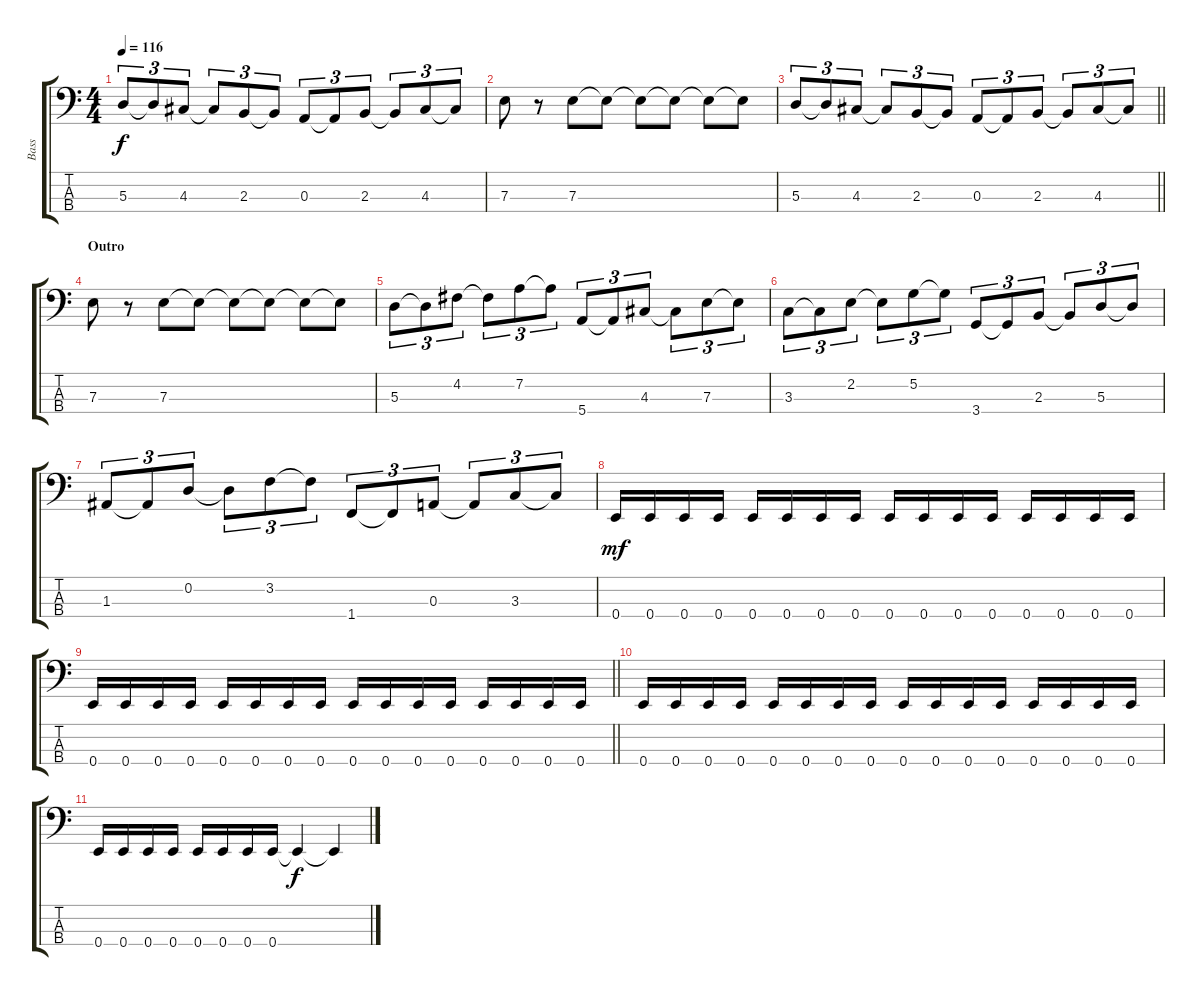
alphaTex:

\track ("Bass" "Bass") {instrument electricbassfinger}
\staff {score tabs}
\tuning (G2 D2 A1 E1) {hide}
\ts (4 4)
\tempo 116
\clef f4
\ks c
5.3.8{tu (3 2) dy f} 5.3{t}.8{tu (3 2)} 4.3.8{tu (3 2)} 4.3{t}.8{tu (3 2)} 2.3.8{tu (3 2)} 2.3{t}.8{tu (3 2)} 0.3.8{tu (3 2)} 0.3{t}.8{tu (3 2)} 2.3.8{tu (3 2)} 2.3{t}.8{tu (3 2)} 4.3.8{tu (3 2)} 4.3{t}.8{tu (3 2)} |
7.3.8 r.8 7.3.8 7.3{t}.8 7.3{t}.8 7.3{t}.8 7.3{t}.8 7.3{t}.8 |
\barLineRight lightlight
5.3.8{tu (3 2)} 5.3{t}.8{tu (3 2)} 4.3.8{tu (3 2)} 4.3{t}.8{tu (3 2)} 2.3.8{tu (3 2)} 2.3{t}.8{tu (3 2)} 0.3.8{tu (3 2)} 0.3{t}.8{tu (3 2)} 2.3.8{tu (3 2)} 2.3{t}.8{tu (3 2)} 4.3.8{tu (3 2)} 4.3{t}.8{tu (3 2)} |
\section ("" "Outro")
7.3.8 r.8 7.3.8 7.3{t}.8 7.3{t}.8 7.3{t}.8 7.3{t}.8 7.3{t}.8 |
5.3.8{tu (3 2)} 5.3{t}.8{tu (3 2)} 4.2.8{tu (3 2)} 4.2{t}.8{tu (3 2)} 7.2.8{tu (3 2)} 7.2{t}.8{tu (3 2)} 5.4.8{tu (3 2)} 5.4{t}.8{tu (3 2)} 4.3.8{tu (3 2)} 4.3{t}.8{tu (3 2)} 7.3.8{tu (3 2)} 7.3{t}.8{tu (3 2)} |
3.3.8{tu (3 2)} 3.3{t}.8{tu (3 2)} 2.2.8{tu (3 2)} 2.2{t}.8{tu (3 2)} 5.2.8{tu (3 2)} 5.2{t}.8{tu (3 2)} 3.4.8{tu (3 2)} 3.4{t}.8{tu (3 2)} 2.3.8{tu (3 2)} 2.3{t}.8{tu (3 2)} 5.3.8{tu (3 2)} 5.3{t}.8{tu (3 2)} |
1.3.8{tu (3 2)} 1.3{t}.8{tu (3 2)} 0.2.8{tu (3 2)} 0.2{t}.8{tu (3 2)} 3.2.8{tu (3 2)} 3.2{t}.8{tu (3 2)} 1.4.8{tu (3 2)} 1.4{t}.8{tu (3 2)} 0.3.8{tu (3 2)} 0.3{t}.8{tu (3 2)} 3.3.8{tu (3 2)} 3.3{t}.8{tu (3 2)} |
0.4.16{dy mf} 0.4.16 0.4.16 0.4.16 0.4.16 0.4.16 0.4.16 0.4.16 0.4.16 0.4.16 0.4.16 0.4.16 0.4.16 0.4.16 0.4.16 0.4.16 |
\barLineRight lightlight
0.4.16 0.4.16 0.4.16 0.4.16 0.4.16 0.4.16 0.4.16 0.4.16 0.4.16 0.4.16 0.4.16 0.4.16 0.4.16 0.4.16 0.4.16 0.4.16 |
0.4.16 0.4.16 0.4.16 0.4.16 0.4.16 0.4.16 0.4.16 0.4.16 0.4.16 0.4.16 0.4.16 0.4.16 0.4.16 0.4.16 0.4.16 0.4.16 |
0.4.16 0.4.16 0.4.16 0.4.16 0.4.16 0.4.16 0.4.16 0.4.16 0.4{t}.4{dy f} 0.4{t}.4
